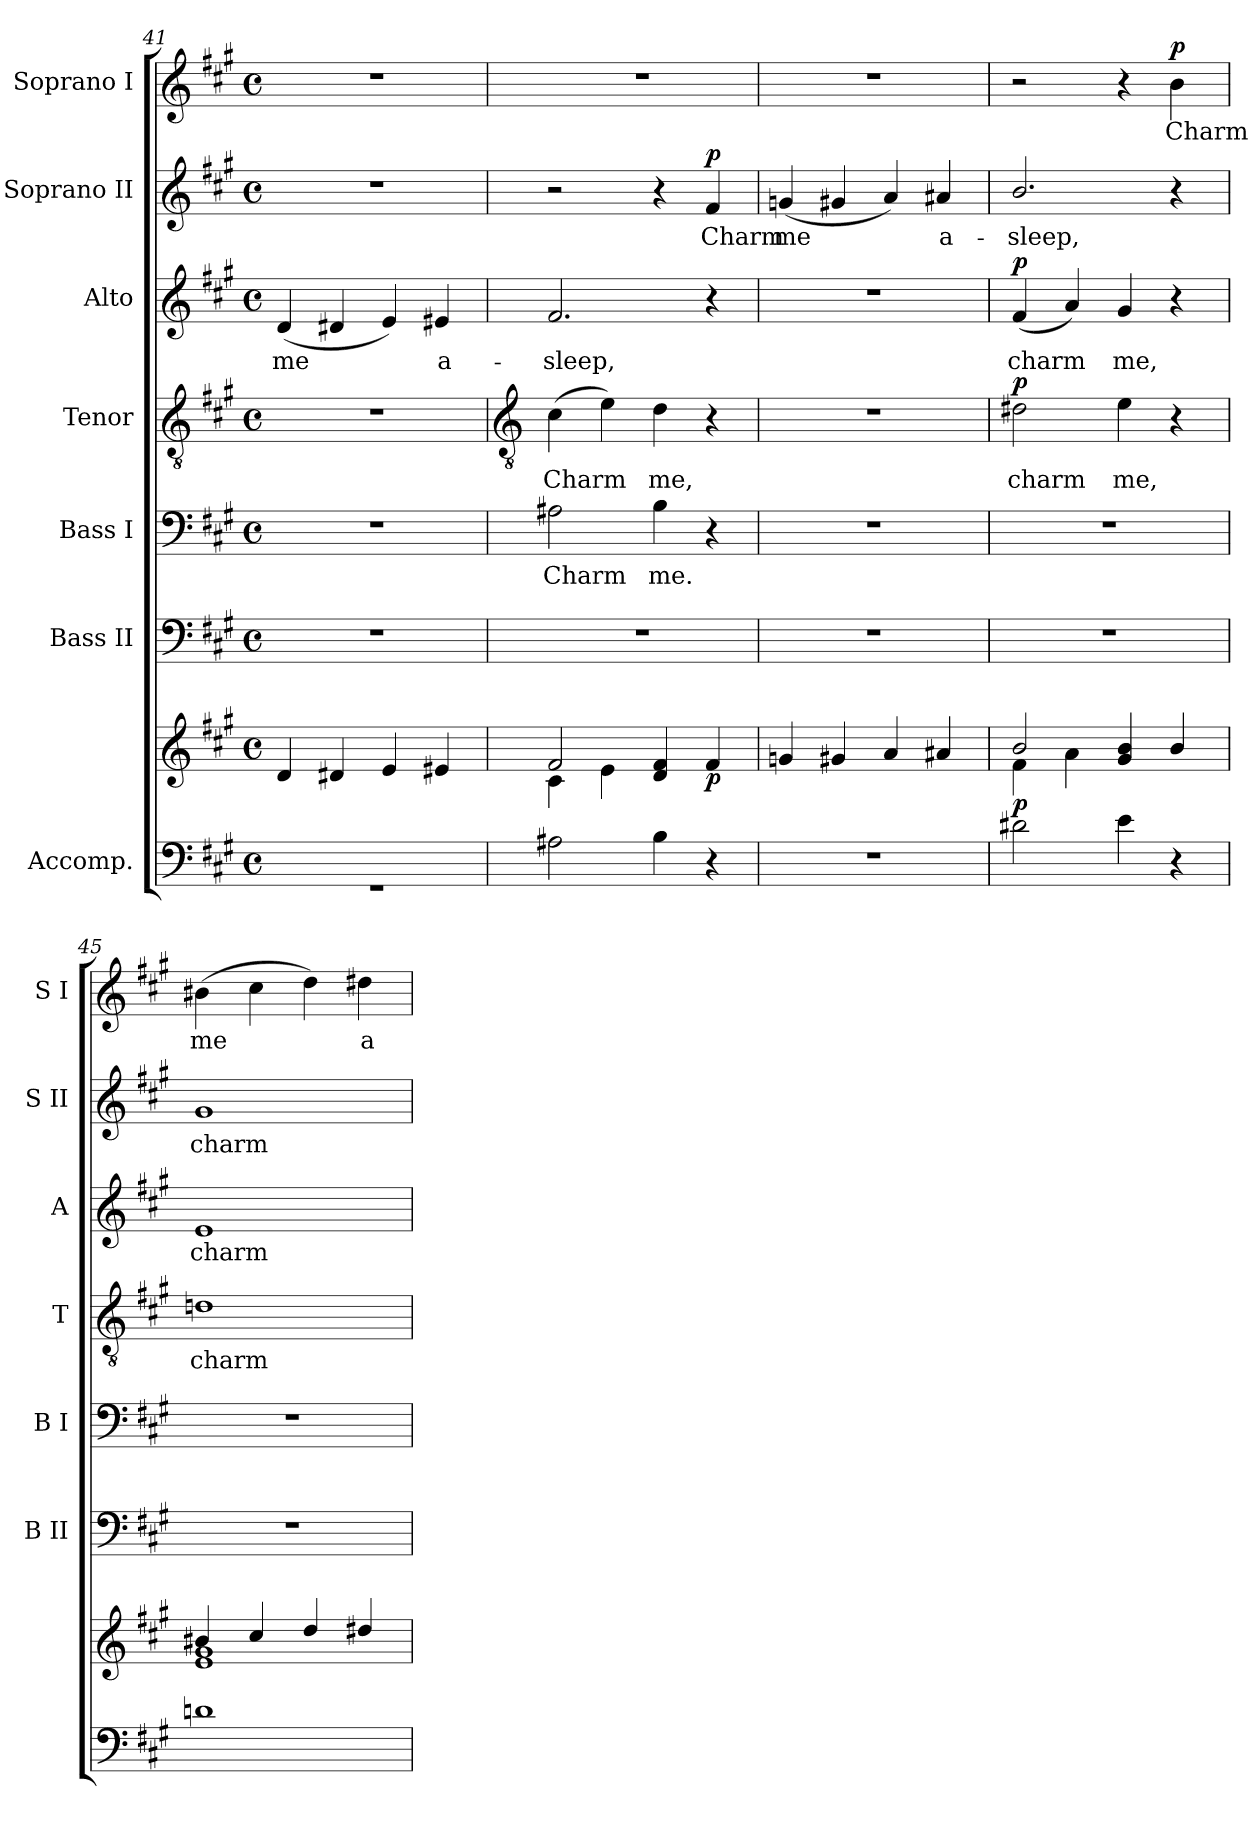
**kern	**kern	**dynam	**kern	**kern	**text	**kern	**text	**dynam	**kern	**text	**dynam	**kern	**text	**dynam	**kern	**text	**dynam
*part7	*part7	*part7	*part6	*part5	*part5	*part4	*part4	*part4	*part3	*part3	*part3	*part2	*part2	*part2	*part1	*part1	*part1
*staff8	*staff7	*staff7/8	*staff6	*staff5	*staff5	*staff4	*staff4	*staff4	*staff3	*staff3	*staff3	*staff2	*staff2	*staff2	*staff1	*staff1	*staff1
*I"Accomp.	*	*	*I"Bass II	*I"Bass I	*	*I"Tenor	*	*	*I"Alto	*	*	*I"Soprano II	*	*	*I"Soprano I	*	*
*	*	*	*I'B II	*I'B I	*	*I'T	*	*	*I'A	*	*	*I'S II	*	*	*I'S I	*	*
*clefF4	*clefG2	*	*clefF4	*clefF4	*	*clefGv2	*	*	*clefG2	*	*	*clefG2	*	*	*clefG2	*	*
*k[f#c#g#]	*k[f#c#g#]	*	*k[f#c#g#]	*k[f#c#g#]	*	*k[f#c#g#]	*	*	*k[f#c#g#]	*	*	*k[f#c#g#]	*	*	*k[f#c#g#]	*	*
*A:	*A:	*	*A:	*A:	*	*A:	*	*	*A:	*	*	*A:	*	*	*A:	*	*
*M4/4	*M4/4	*	*M4/4	*M4/4	*	*M4/4	*	*	*M4/4	*	*	*M4/4	*	*	*M4/4	*	*
*met(c)	*met(c)	*	*met(c)	*met(c)	*	*met(c)	*	*	*met(c)	*	*	*met(c)	*	*	*met(c)	*	*
=41	=41	=41	=41	=41	=41	=41	=41	=41	=41	=41	=41	=41	=41	=41	=41	=41	=41
*^	*	*	*	*	*	*	*	*	*	*	*	*	*	*	*	*	*
!	!	!	!	!	!	!	!	!	!	!	!LO:LY:b	!	!	!	!	!	!	!
1ryy	1r	4d/	.	1r	1r	.	1r	.	.	(<4d	me	.	1r	.	.	1r	.	.
.	.	4d#X/	.	.	.	.	.	.	.	4d#X	.	.	.	.	.	.	.	.
.	.	4e/	.	.	.	.	.	.	.	4e)	.	.	.	.	.	.	.	.
!	!	!	!	!	!	!	!	!	!	!	!LO:LY:b	!	!	!	!	!	!	!
.	.	4e#X/	.	.	.	.	.	.	.	4e#X	a-	.	.	.	.	.	.	.
*v	*v	*	*	*	*	*	*	*	*	*	*	*	*	*	*	*	*	*
!!LO:LB:g=z
=42	=42	=42	=42	=42	=42	=42	=42	=42	=42	=42	=42	=42	=42	=42	=42	=42	=42
*	*	*	*	*	*	*clefGv2	*	*	*	*	*	*	*	*	*	*	*
*	*^	*	*	*	*	*	*	*	*	*	*	*	*	*	*	*	*
!	!	!	!	!	!	!LO:LY:b	!	!LO:LY:b	!	!	!LO:LY:b	!	!	!	!	!	!	!
2A#X	2f#/	4c#\	.	1r	2A#X	Charm	(>4c#	Charm	.	2.f#	-sleep,	.	2r	.	.	1r	.	.
.	.	4e\	.	.	.	.	4e)	.	.	.	.	.	.	.	.	.	.	.
!	!	!	!	!	!	!LO:LY:b	!	!LO:LY:b	!	!	!	!	!	!	!	!	!	!
4B	4d/ 4f#/	2ryy	.	.	4B	me.	4d	me,	.	.	.	.	4r	.	.	.	.	.
!	!	!	!LO:DY:b	!	!	!	!	!	!	!	!	!	!	!LO:LY:b	!LO:DY:b	!	!	!
4r	4f#/	.	p	.	4r	.	4r	.	.	4r	.	.	4f#	Charm	p	.	.	.
=43	=43	=43	=43	=43	=43	=43	=43	=43	=43	=43	=43	=43	=43	=43	=43	=43	=43	=43
!	!	!	!	!	!	!	!	!	!	!	!	!	!	!LO:LY:b	!	!	!	!
1r	4gn/	1ryy	.	1r	1r	.	1r	.	.	1r	.	.	(<4gn	me	.	1r	.	.
.	4g#X/	.	.	.	.	.	.	.	.	.	.	.	4g#X	.	.	.	.	.
.	4a/	.	.	.	.	.	.	.	.	.	.	.	4a)	.	.	.	.	.
!	!	!	!	!	!	!	!	!	!	!	!	!	!	!LO:LY:b	!	!	!	!
.	4a#X/	.	.	.	.	.	.	.	.	.	.	.	4a#X	a-	.	.	.	.
=44	=44	=44	=44	=44	=44	=44	=44	=44	=44	=44	=44	=44	=44	=44	=44	=44	=44	=44
!	!	!	!LO:DY:a=2	!	!	!	!	!LO:LY:b	!LO:DY:b	!	!LO:LY:b	!LO:DY:b	!	!LO:LY:b	!	!	!	!
2d#X	2b/	4f#\	p	1r	1r	.	2d#X	charm	p	(<4f#	charm	p	2.b/	-sleep,	.	2r	.	.
.	.	4a\	.	.	.	.	.	.	.	4a)	.	.	.	.	.	.	.	.
!	!	!	!	!	!	!	!	!LO:LY:b	!	!	!LO:LY:b	!	!	!	!	!	!	!
4e	4g#/ 4b/	2ryy	.	.	.	.	4e	me,	.	4g#	me,	.	.	.	.	4r	.	.
!	!	!	!	!	!	!	!	!	!	!	!	!	!	!	!	!	!LO:LY:b	!LO:DY:b
4r	4b/	.	.	.	.	.	4r	.	.	4r	.	.	4r	.	.	4b	Charm	p
=45	=45	=45	=45	=45	=45	=45	=45	=45	=45	=45	=45	=45	=45	=45	=45	=45	=45	=45
!	!	!	!	!	!	!	!	!LO:LY:b	!	!	!LO:LY:b	!	!	!LO:LY:b	!	!	!LO:LY:b	!
1dn	4b#X/	1e\ 1g#\	.	1r	1r	.	1dn	charm	.	1e	charm	.	1g#	charm	.	(>4b#X	me	.
.	4cc#/	.	.	.	.	.	.	.	.	.	.	.	.	.	.	4cc#	.	.
.	4dd/	.	.	.	.	.	.	.	.	.	.	.	.	.	.	4dd)	.	.
!	!	!	!	!	!	!	!	!	!	!	!	!	!	!	!	!	!LO:LY:b	!
.	4dd#X/	.	.	.	.	.	.	.	.	.	.	.	.	.	.	4dd#X	a-	.
*	*v	*v	*	*	*	*	*	*	*	*	*	*	*	*	*	*	*	*
=	=	=	=	=	=	=	=	=	=	=	=	=	=	=	=	=	=
*-	*-	*-	*-	*-	*-	*-	*-	*-	*-	*-	*-	*-	*-	*-	*-	*-	*-
